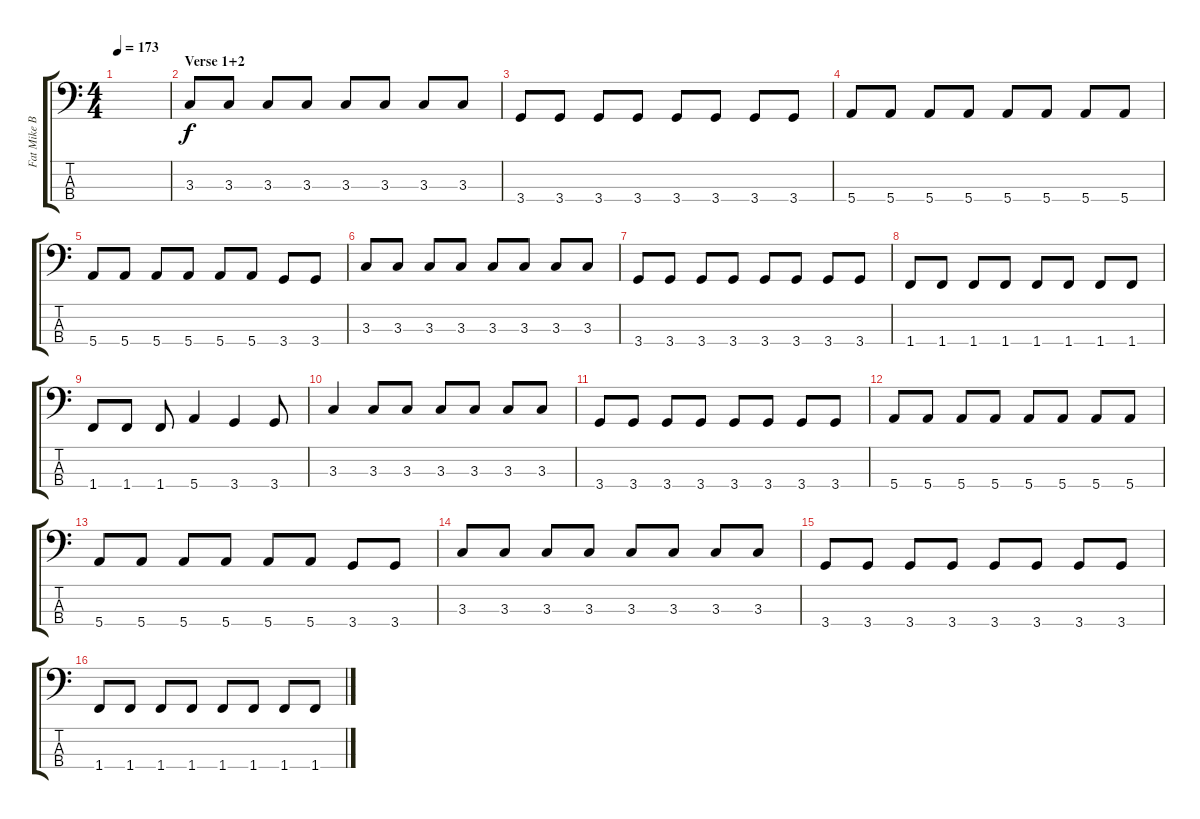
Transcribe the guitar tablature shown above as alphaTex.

\track ("Fat Mike Bass" "Fat Mike B") {instrument electricbasspick}
\staff {score tabs}
\tuning (G2 D2 A1 E1) {hide}
\ts (4 4)
\tempo 173
\clef f4
\ks c
|
\section ("" "Verse 1+2")
3.3.8 3.3.8 3.3.8 3.3.8 3.3.8 3.3.8 3.3.8 3.3.8 |
3.4.8 3.4.8 3.4.8 3.4.8 3.4.8 3.4.8 3.4.8 3.4.8 |
5.4.8 5.4.8 5.4.8 5.4.8 5.4.8 5.4.8 5.4.8 5.4.8 |
5.4.8 5.4.8 5.4.8 5.4.8 5.4.8 5.4.8 3.4.8 3.4.8 |
3.3.8 3.3.8 3.3.8 3.3.8 3.3.8 3.3.8 3.3.8 3.3.8 |
3.4.8 3.4.8 3.4.8 3.4.8 3.4.8 3.4.8 3.4.8 3.4.8 |
1.4.8 1.4.8 1.4.8 1.4.8 1.4.8 1.4.8 1.4.8 1.4.8 |
1.4.8 1.4.8 1.4.8 5.4.4 3.4.4 3.4.8 |
3.3.4 3.3.8 3.3.8 3.3.8 3.3.8 3.3.8 3.3.8 |
3.4.8 3.4.8 3.4.8 3.4.8 3.4.8 3.4.8 3.4.8 3.4.8 |
5.4.8 5.4.8 5.4.8 5.4.8 5.4.8 5.4.8 5.4.8 5.4.8 |
5.4.8 5.4.8 5.4.8 5.4.8 5.4.8 5.4.8 3.4.8 3.4.8 |
3.3.8 3.3.8 3.3.8 3.3.8 3.3.8 3.3.8 3.3.8 3.3.8 |
3.4.8 3.4.8 3.4.8 3.4.8 3.4.8 3.4.8 3.4.8 3.4.8 |
1.4.8 1.4.8 1.4.8 1.4.8 1.4.8 1.4.8 1.4.8 1.4.8
